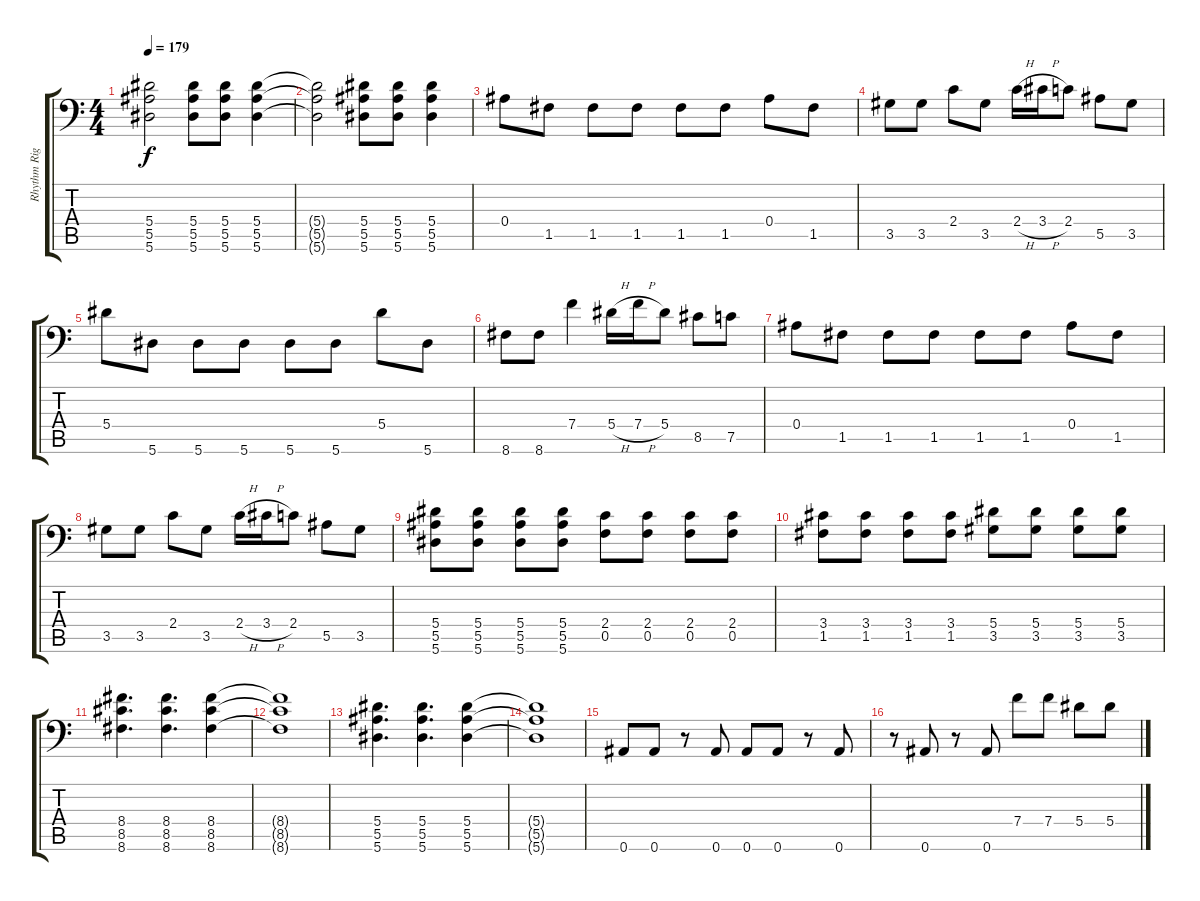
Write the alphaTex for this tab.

\track ("Rhythm Right" "Rhythm Rig") {instrument distortionguitar}
\staff {score tabs}
\tuning (C4 G3 Eb3 Bb2 F2 Bb1) {hide}
\ts (4 4)
\tempo 179
\clef f4
\ks c
(5.4 5.5 5.6).2{dy f} (5.4 5.5 5.6).8 (5.4 5.5 5.6).8 (5.4 5.5 5.6).4 |
(5.4{t} 5.5{t} 5.6{t}).2 (5.4 5.5 5.6).8 (5.4 5.5 5.6).8 (5.4 5.5 5.6).4 |
0.4.8 1.5.8 1.5.8 1.5.8 1.5.8 1.5.8 0.4.8 1.5.8 |
3.5.8 3.5.8 2.4.8 3.5.8 2.4{h}.16 3.4{h}.16 2.4.8 5.5.8 3.5.8 |
5.4.8 5.6.8 5.6.8 5.6.8 5.6.8 5.6.8 5.4.8 5.6.8 |
8.6.8 8.6.8 7.4.4 5.4{h}.16 7.4{h}.16 5.4.8 8.5.8 7.5.8 |
0.4.8 1.5.8 1.5.8 1.5.8 1.5.8 1.5.8 0.4.8 1.5.8 |
3.5.8 3.5.8 2.4.8 3.5.8 2.4{h}.16 3.4{h}.16 2.4.8 5.5.8 3.5.8 |
(5.4 5.5 5.6).8 (5.4 5.5 5.6).8 (5.4 5.5 5.6).8 (5.4 5.5 5.6).8 (2.4 0.5).8 (2.4 0.5).8 (2.4 0.5).8 (2.4 0.5).8 |
(3.4 1.5).8 (3.4 1.5).8 (3.4 1.5).8 (3.4 1.5).8 (5.4 3.5).8 (5.4 3.5).8 (5.4 3.5).8 (5.4 3.5).8 |
(8.4 8.5 8.6).4{d} (8.4 8.5 8.6).4{d} (8.4 8.5 8.6).4 |
(8.4{t} 8.5{t} 8.6{t}).1 |
(5.4 5.5 5.6).4{d} (5.4 5.5 5.6).4{d} (5.4 5.5 5.6).4 |
(5.4{t} 5.5{t} 5.6{t}).1 |
0.6.8 0.6.8 r.8 0.6.8 0.6.8 0.6.8 r.8 0.6.8 |
r.8 0.6.8 r.8 0.6.8 7.4.8 7.4.8 5.4.8 5.4.8
